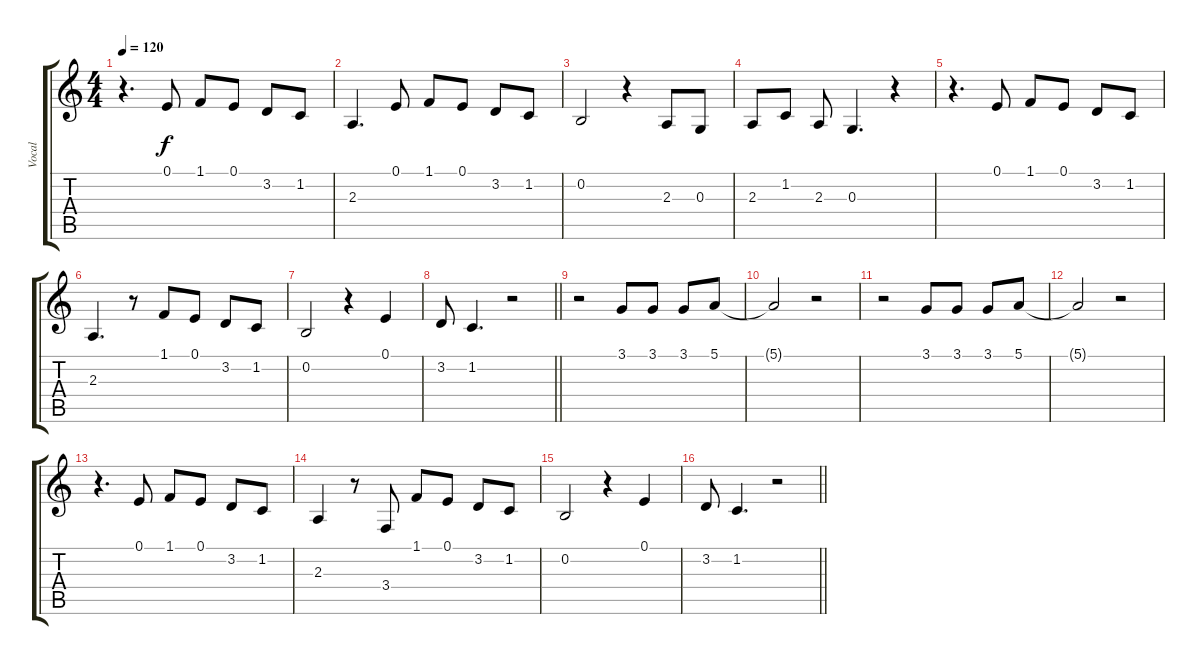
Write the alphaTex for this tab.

\track ("Vocal" "Vocal") {instrument stringensemble1}
\staff {score tabs}
\tuning (E4 B3 G3 D3 A2 E2) {hide}
\ts (4 4)
\tempo 120
\clef g2
\ks c
r.4{d dy f} 0.1.8 1.1.8 0.1.8 3.2.8 1.2.8 |
2.3.4{d} 0.1.8 1.1.8 0.1.8 3.2.8 1.2.8 |
0.2.2 r.4 2.3.8 0.3.8 |
2.3.8 1.2.8 2.3.8 0.3.4{d} r.4 |
r.4{d} 0.1.8 1.1.8 0.1.8 3.2.8 1.2.8 |
2.3.4{d} r.8 1.1.8 0.1.8 3.2.8 1.2.8 |
0.2.2 r.4 0.1.4 |
\barLineRight lightlight
3.2.8 1.2.4{d} r.2 |
r.2 3.1.8 3.1.8 3.1.8 5.1.8 |
5.1{t}.2 r.2 |
r.2 3.1.8 3.1.8 3.1.8 5.1.8 |
5.1{t}.2 r.2 |
r.4{d} 0.1.8 1.1.8 0.1.8 3.2.8 1.2.8 |
2.3.4 r.8 3.4.8 1.1.8 0.1.8 3.2.8 1.2.8 |
0.2.2 r.4 0.1.4 |
\barLineRight lightlight
3.2.8 1.2.4{d} r.2
